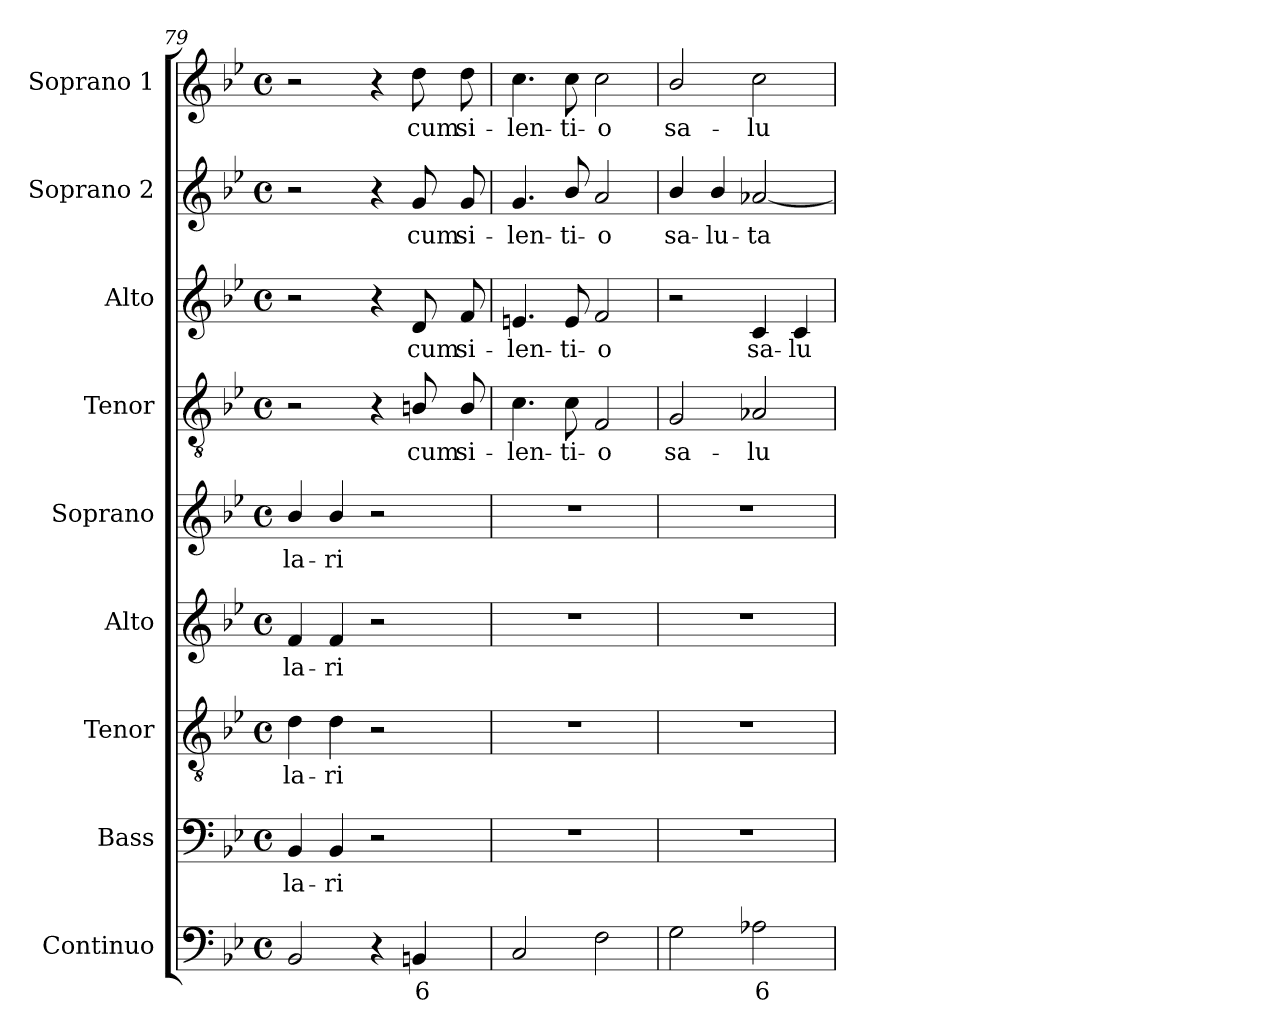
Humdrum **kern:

**kern	**text	**kern	**text	**kern	**text	**kern	**text	**kern	**text	**kern	**text	**kern	**text	**kern	**text	**kern	**text
*part9	*part9	*part8	*part8	*part7	*part7	*part6	*part6	*part5	*part5	*part4	*part4	*part3	*part3	*part2	*part2	*part1	*part1
*staff9	*staff9	*staff8	*staff8	*staff7	*staff7	*staff6	*staff6	*staff5	*staff5	*staff4	*staff4	*staff3	*staff3	*staff2	*staff2	*staff1	*staff1
*I"Continuo	*	*I"Bass	*	*I"Tenor	*	*I"Alto	*	*I"Soprano	*	*I"Tenor	*	*I"Alto	*	*I"Soprano 2	*	*I"Soprano 1	*
*I'Cont.	*	*I'B.	*	*I'T.	*	*I'A.	*	*I'S.	*	*I'T.	*	*I'A.	*	*I'S2.	*	*I'S1.	*
*clefF4	*	*clefF4	*	*clefGv2	*	*clefG2	*	*clefG2	*	*clefGv2	*	*clefG2	*	*clefG2	*	*clefG2	*
*	*	*	*	*ITrd7c12	*	*	*	*	*	*ITrd7c12	*	*	*	*	*	*	*
*k[b-e-]	*	*k[b-e-]	*	*k[b-e-]	*	*k[b-e-]	*	*k[b-e-]	*	*k[b-e-]	*	*k[b-e-]	*	*k[b-e-]	*	*k[b-e-]	*
*B-:	*	*B-:	*	*B-:	*	*B-:	*	*B-:	*	*B-:	*	*B-:	*	*B-:	*	*B-:	*
*M4/4	*	*M4/4	*	*M4/4	*	*M4/4	*	*M4/4	*	*M4/4	*	*M4/4	*	*M4/4	*	*M4/4	*
*met(c)	*	*met(c)	*	*met(c)	*	*met(c)	*	*met(c)	*	*met(c)	*	*met(c)	*	*met(c)	*	*met(c)	*
=79	=79	=79	=79	=79	=79	=79	=79	=79	=79	=79	=79	=79	=79	=79	=79	=79	=79
!	!	!	!LO:LY:b:color=#000000	!	!	!	!	!	!	!	!	!	!	!	!	!	!
!	!	!	!	!	!LO:LY:b:color=#000000	!	!	!	!	!	!	!	!	!	!	!	!
!	!	!	!	!	!	!	!LO:LY:b:color=#000000	!	!	!	!	!	!	!	!	!	!
!	!	!	!	!	!	!	!	!	!LO:LY:b:color=#000000	!	!	!	!	!	!	!	!
2BB-i/	.	4BB-i/	-la-	4Di\	-la-	4fi/	-la-	4b-i/	-la-	2r	.	2r	.	2r	.	2r	.
!	!	!	!LO:LY:b:color=#000000	!	!	!	!	!	!	!	!	!	!	!	!	!	!
!	!	!	!	!	!LO:LY:b:color=#000000	!	!	!	!	!	!	!	!	!	!	!	!
!	!	!	!	!	!	!	!LO:LY:b:color=#000000	!	!	!	!	!	!	!	!	!	!
!	!	!	!	!	!	!	!	!	!LO:LY:b:color=#000000	!	!	!	!	!	!	!	!
.	.	4BB-i/	-ri	4Di\	-ri	4fi/	-ri	4b-i/	-ri	.	.	.	.	.	.	.	.
4r	.	2r	.	2r	.	2r	.	2r	.	4r	.	4r	.	4r	.	4r	.
!	!LO:LY:b:color=#000000	!	!	!	!	!	!	!	!	!	!	!	!	!	!	!	!
!	!	!	!	!	!	!	!	!	!	!	!LO:LY:b:color=#000000	!	!	!	!	!	!
!	!	!	!	!	!	!	!	!	!	!	!	!	!LO:LY:b:color=#000000	!	!	!	!
!	!	!	!	!	!	!	!	!	!	!	!	!	!	!	!LO:LY:b:color=#000000	!	!
!	!	!	!	!	!	!	!	!	!	!	!	!	!	!	!	!	!LO:LY:b:color=#000000
4BBni/	6	.	.	.	.	.	.	.	.	8BBni/	cum	8di/	cum	8gi/	cum	8ddi\	cum
!	!	!	!	!	!	!	!	!	!	!	!LO:LY:b:color=#000000	!	!	!	!	!	!
!	!	!	!	!	!	!	!	!	!	!	!	!	!LO:LY:b:color=#000000	!	!	!	!
!	!	!	!	!	!	!	!	!	!	!	!	!	!	!	!LO:LY:b:color=#000000	!	!
!	!	!	!	!	!	!	!	!	!	!	!	!	!	!	!	!	!LO:LY:b:color=#000000
.	.	.	.	.	.	.	.	.	.	8BBi/	si-	8fi/	si-	8gi/	si-	8ddi\	si-
=80	=80	=80	=80	=80	=80	=80	=80	=80	=80	=80	=80	=80	=80	=80	=80	=80	=80
!	!	!	!	!	!	!	!	!	!	!	!LO:LY:b:color=#000000	!	!	!	!	!	!
!	!	!	!	!	!	!	!	!	!	!	!	!	!LO:LY:b:color=#000000	!	!	!	!
!	!	!	!	!	!	!	!	!	!	!	!	!	!	!	!LO:LY:b:color=#000000	!	!
!	!	!	!	!	!	!	!	!	!	!	!	!	!	!	!	!	!LO:LY:b:color=#000000
2Ci/	.	1r	.	1r	.	1r	.	1r	.	4.Ci\	-len-	4.eni/	-len-	4.gi/	-len-	4.cci\	-len-
!	!	!	!	!	!	!	!	!	!	!	!LO:LY:b:color=#000000	!	!	!	!	!	!
!	!	!	!	!	!	!	!	!	!	!	!	!	!LO:LY:b:color=#000000	!	!	!	!
!	!	!	!	!	!	!	!	!	!	!	!	!	!	!	!LO:LY:b:color=#000000	!	!
!	!	!	!	!	!	!	!	!	!	!	!	!	!	!	!	!	!LO:LY:b:color=#000000
.	.	.	.	.	.	.	.	.	.	8Ci\	-ti-	8ei/	-ti-	8b-i/	-ti-	8cci\	-ti-
!	!	!	!	!	!	!	!	!	!	!	!LO:LY:b:color=#000000	!	!	!	!	!	!
!	!	!	!	!	!	!	!	!	!	!	!	!	!LO:LY:b:color=#000000	!	!	!	!
!	!	!	!	!	!	!	!	!	!	!	!	!	!	!	!LO:LY:b:color=#000000	!	!
!	!	!	!	!	!	!	!	!	!	!	!	!	!	!	!	!	!LO:LY:b:color=#000000
2Fi\	.	.	.	.	.	.	.	.	.	2FFi/	-o	2fi/	-o	2ai/	-o	2cci\	-o
=81	=81	=81	=81	=81	=81	=81	=81	=81	=81	=81	=81	=81	=81	=81	=81	=81	=81
!	!	!	!	!	!	!	!	!	!	!	!LO:LY:b:color=#000000	!	!	!	!	!	!
!	!	!	!	!	!	!	!	!	!	!	!	!	!	!	!LO:LY:b:color=#000000	!	!
!	!	!	!	!	!	!	!	!	!	!	!	!	!	!	!	!	!LO:LY:b:color=#000000
2Gi\	.	1r	.	1r	.	1r	.	1r	.	2GGi/	sa-	2r	.	4b-i/	sa-	2b-i/	sa-
!	!	!	!	!	!	!	!	!	!	!	!	!	!	!	!LO:LY:b:color=#000000	!	!
.	.	.	.	.	.	.	.	.	.	.	.	.	.	4b-i/	-lu-	.	.
!	!LO:LY:b:color=#000000	!	!	!	!	!	!	!	!	!	!	!	!	!	!	!	!
!	!	!	!	!	!	!	!	!	!	!	!LO:LY:b:color=#000000	!	!	!	!	!	!
!	!	!	!	!	!	!	!	!	!	!	!	!	!LO:LY:b:color=#000000	!	!	!	!
!	!	!	!	!	!	!	!	!	!	!	!	!	!	!	!LO:LY:b:color=#000000	!	!
!	!	!	!	!	!	!	!	!	!	!	!	!	!	!	!	!	!LO:LY:b:color=#000000
2A-Xi\	6	.	.	.	.	.	.	.	.	2AA-Xi/	-lu-	4ci/	sa-	[<2a-Xi/	-ta-	2cci\	-lu-
!	!	!	!	!	!	!	!	!	!	!	!	!	!LO:LY:b:color=#000000	!	!	!	!
.	.	.	.	.	.	.	.	.	.	.	.	4ci/	-lu-	.	.	.	.
=	=	=	=	=	=	=	=	=	=	=	=	=	=	=	=	=	=
*-	*-	*-	*-	*-	*-	*-	*-	*-	*-	*-	*-	*-	*-	*-	*-	*-	*-
